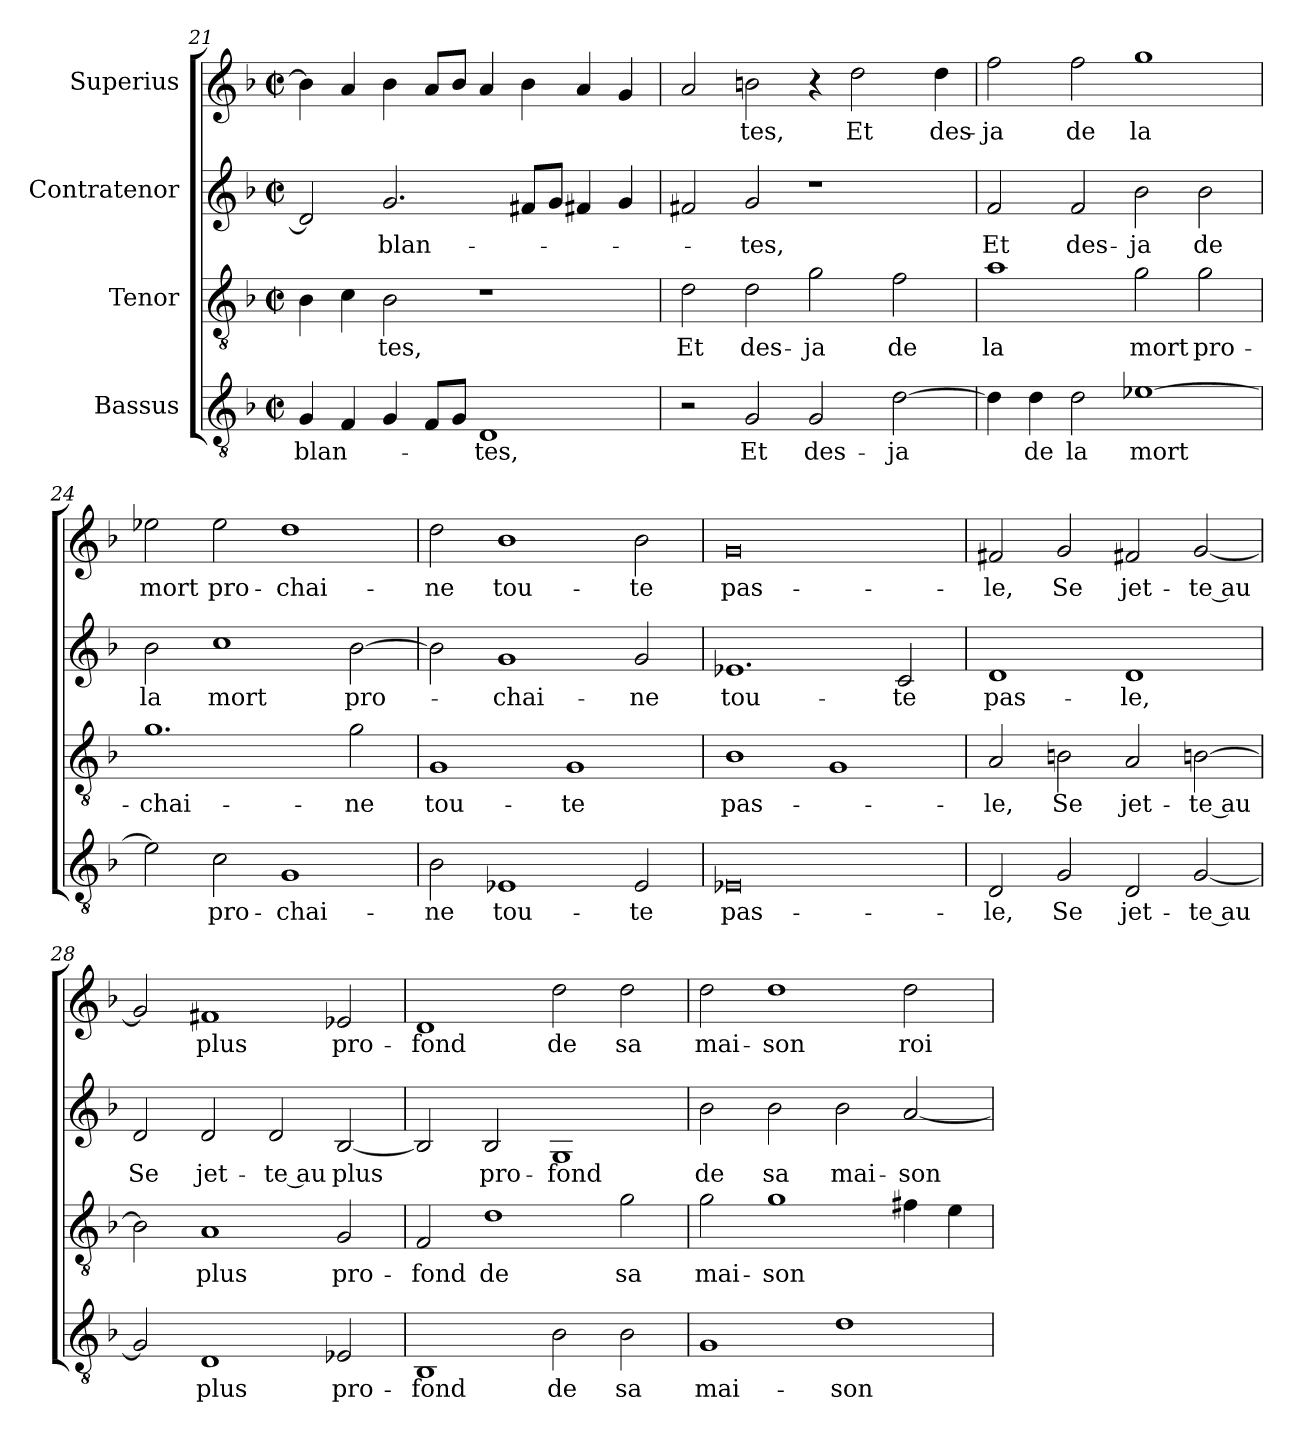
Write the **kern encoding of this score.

**kern	**text	**kern	**text	**kern	**text	**kern	**text
*part4	*part4	*part3	*part3	*part2	*part2	*part1	*part1
*staff4	*staff4	*staff3	*staff3	*staff2	*staff2	*staff1	*staff1
*I"Bassus	*	*I"Tenor	*	*I"Contratenor	*	*I"Superius	*
!!LO:PB:g=z
*clefGv2	*	*clefGv2	*	*clefG2	*	*clefG2	*
*k[b-]	*	*k[b-]	*	*k[b-]	*	*k[b-]	*
*F:	*	*F:	*	*F:	*	*F:	*
*M2/2	*	*M2/2	*	*M2/2	*	*M2/2	*
*met(c|)	*	*met(c|)	*	*met(c|)	*	*met(c|)	*
=21	=21	=21	=21	=21	=21	=21	=21
4G/	-blan-	4B-\	.	2d/]	.	4b-\]	.
4F/	.	4c\	.	.	.	4a/	.
4G/	.	2B-\	-tes,	2.g/	-blan-	4b-\	.
8F/L	.	.	.	.	.	8a/L	.
8G/J	.	.	.	.	.	8b-/J	.
1D/	-tes,	1r	.	.	.	4a/	.
.	.	.	.	8f#X/L	.	4b-\	.
.	.	.	.	8g/J	.	.	.
.	.	.	.	4f#X/	.	4a/	.
.	.	.	.	4g/	.	4g/	.
=22	=22	=22	=22	=22	=22	=22	=22
2r	.	2d\	Et	2f#X/	.	2a/	.
2G/	Et	2d\	des-	2g/	-tes,	2bn\	-tes,
2G/	des-	2g\	-ja	1r	.	4r	.
.	.	.	.	.	.	2dd\	Et
[2d\	-ja	2f\	de	.	.	.	.
.	.	.	.	.	.	4dd\	des-
=23	=23	=23	=23	=23	=23	=23	=23
4d\]	.	1a\	la	2f/	Et	2ff\	-ja
4d\	de	.	.	.	.	.	.
2d\	la	.	.	2f/	des-	2ff\	de
[1e-X\	mort	2g\	mort	2b-\	-ja	1gg\	la
.	.	2g\	pro-	2b-\	de	.	.
=24	=24	=24	=24	=24	=24	=24	=24
2e-\]	.	1.g\	-chai-	2b-\	la	2ee-X\	mort
2c\	pro-	.	.	1cc\	mort	2ee-\	pro-
1G/	-chai-	.	.	.	.	1dd\	-chai-
.	.	2g\	-ne	[2b-\	pro-	.	.
=25	=25	=25	=25	=25	=25	=25	=25
2B-\	-ne	1G/	tou-	2b-\]	.	2dd\	-ne
1E-X/	tou-	.	.	1g/	-chai-	1b-\	tou-
.	.	1G/	-te	.	.	.	.
2E-/	-te	.	.	2g/	-ne	2b-\	-te
!!LO:LB:g=z
=26	=26	=26	=26	=26	=26	=26	=26
0E-/	pas-	1B-\	pas-	1.e-X/	tou-	0g/	pas-
.	.	1G/	.	.	.	.	.
.	.	.	.	2c/	-te	.	.
=27	=27	=27	=27	=27	=27	=27	=27
2D/	-le,	2A/	-le,	1d/	pas-	2f#X/	-le,
2G/	Se	2Bn\	Se	.	.	2g/	Se
2D/	jet-	2A/	jet-	1d/	-le,	2f#X/	jet-
[2G/	-te au	[2Bn\	-te au	.	.	[2g/	-te au
=28	=28	=28	=28	=28	=28	=28	=28
2G/]	.	2B\]	.	2d/	Se	2g/]	.
1D/	plus	1A/	plus	2d/	jet-	1f#X/	plus
.	.	.	.	2d/	-te au	.	.
2E-X/	pro-	2G/	pro-	[2B-/	plus	2e-X/	pro-
=29	=29	=29	=29	=29	=29	=29	=29
1BB-/	-fond	2F/	-fond	2B-/]	.	1d/	-fond
.	.	1d\	de	2B-/	pro-	.	.
2B-\	de	.	.	1G/	-fond	2dd\	de
2B-\	sa	2g\	sa	.	.	2dd\	sa
=30	=30	=30	=30	=30	=30	=30	=30
1G/	mai-	2g\	mai-	2b-\	de	2dd\	mai-
.	.	1g\	-son	2b-\	sa	1dd\	-son
1d\	-son	.	.	2b-\	mai-	.	.
.	.	4f#X\	.	[2a/	-son	2dd\	roi-
.	.	4e\	.	.	.	.	.
=	=	=	=	=	=	=	=
*-	*-	*-	*-	*-	*-	*-	*-
